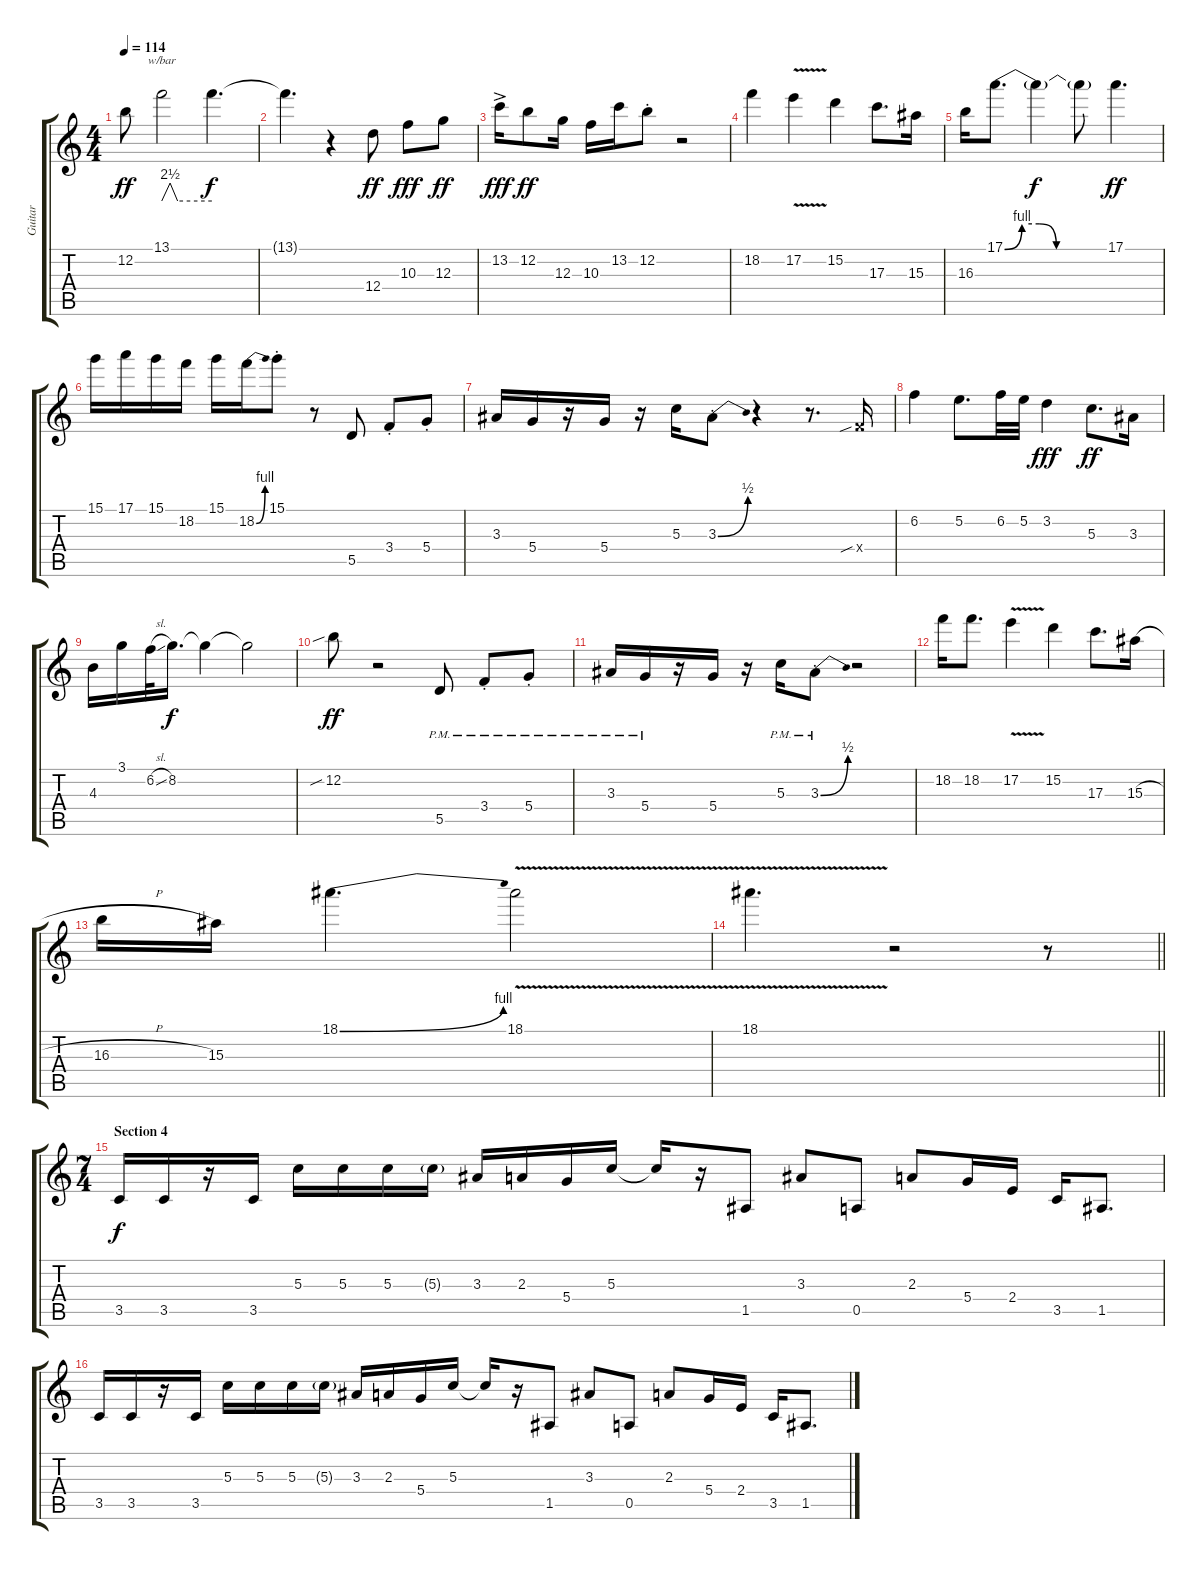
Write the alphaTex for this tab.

\track ("Guitar" "Guitar") {instrument overdrivenguitar}
\staff {score tabs}
\tuning (E4 B3 G3 D3 A2 E2) {hide}
\ts (4 4)
\tempo 114
\clef g2
\ks c
12.2.8{dy ff} 13.1.2{tbe (custom default 0 0 10 10 19 0 60 0)} 13.1{t}.4{d dy f} |
13.1{t}.4{d} r.4 12.4.8{dy ff} 10.3.8{dy fff} 12.3.8{dy ff} |
13.2{ac}.16{dy fff} 12.2.8{dy ff} 12.3.16 10.3.16 13.2.16 12.2{st}.8 r.2 |
18.2.4 17.2{v}.4 15.2.4 17.3.8{d} 15.3.16 |
16.3.16 17.1{be (custom 0 0 10 4 20 4 30 0 60 0)}.8{d} 17.1{t}.4{dy f} 17.1{t}.8 17.1.4{d dy ff} |
15.1.16 17.1.16 15.1.16 18.2.16 15.1.16 18.2{be (bend 0 0 60 4)}.16 15.1{st}.8 r.8 5.5.8 3.4{st}.8 5.4{st}.8 |
3.3.16 5.4.16 r.16 5.4.16 r.16 5.3.16 3.3{be (bend 0 0 60 2) st}.8 r.4 r.8{d} 3.4{sib x}.16 |
6.2.4 5.2.8{d} 6.2.32 5.2.32 3.2.4{dy fff} 5.3.8{d dy ff} 3.3.16 |
4.3.16 3.1.16 6.2{sl}.32 8.2.16{d dy f} 8.2{t}.4 8.2{t}.2 |
12.2{sib}.8{dy ff} r.2 5.5{pm}.8 3.4{pm st}.8 5.4{pm st}.8 |
3.3{pm}.16 5.4{pm}.16 r.16 5.4.16 r.16 5.3{pm}.16 3.3{be (bend 0 0 60 2) pm st}.8 r.2 |
18.2.16 18.2.8{d} 17.2{v}.4 15.2.4 17.3.8{d} 15.3{h}.16 |
16.3{h}.16 15.3.16 18.1{be (bend 0 0 60 4)}.4{d} 18.1{v}.2 |
\barLineRight lightlight
18.1{v}.4{d} r.2 r.8 |
\ts (7 4)
\section ("" "Section 4")
3.5.16{dy f} 3.5.16 r.16 3.5.16 5.3.16 5.3.16 5.3.16 5.3{g}.16 3.3.16 2.3.16 5.4.16 5.3.16 5.3{t}.16 r.16 1.5.8 3.3.8 0.5.8 2.3.8 5.4.16 2.4.16 3.5.16 1.5.8{d} |
3.5.16 3.5.16 r.16 3.5.16 5.3.16 5.3.16 5.3.16 5.3{g}.16 3.3.16 2.3.16 5.4.16 5.3.16 5.3{t}.16 r.16 1.5.8 3.3.8 0.5.8 2.3.8 5.4.16 2.4.16 3.5.16 1.5.8{d}
